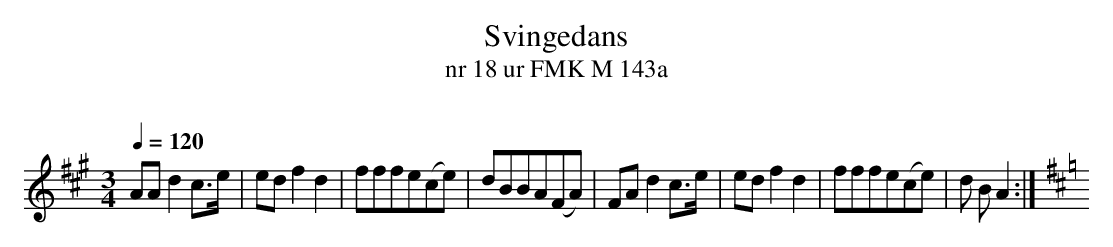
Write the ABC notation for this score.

X:1
T:Svingedans
T:nr 18 ur FMK M 143a
O:
M:3/4
L:1/8
Q:1/4=120
K:A
AA d2 c>e | ed f2 d2 | fffe(ce) | dBBA(FA) | FA d2 c>e | ed f2 d2 | fffe(ce) | d B A2 :|
K:D
|:  :|
